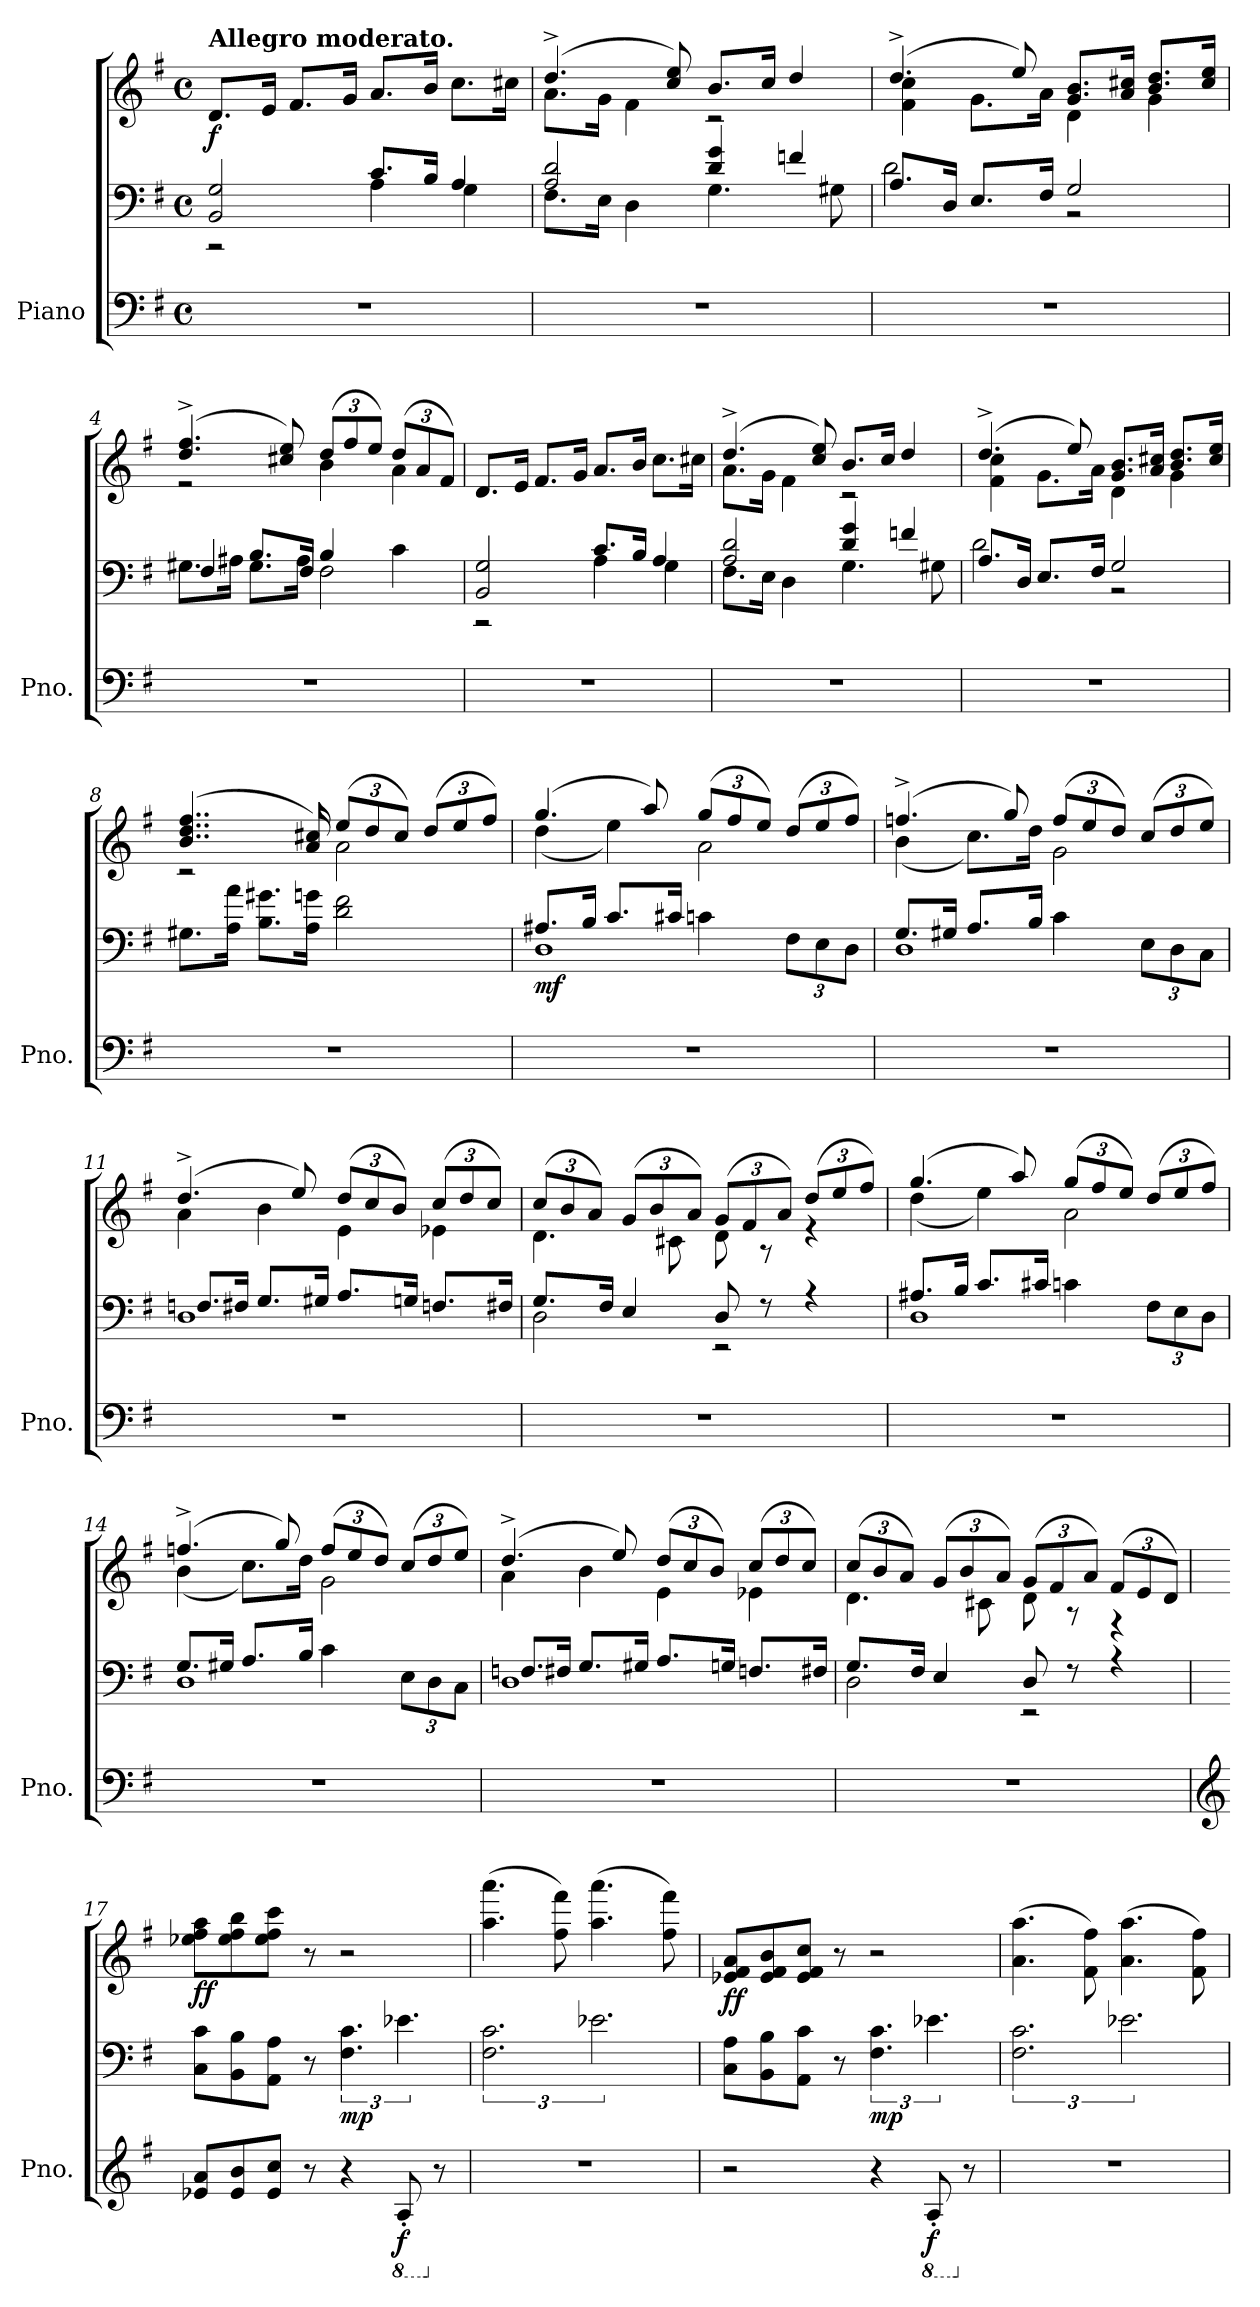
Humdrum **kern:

**kern	**kern	**kern	**dynam
*part1	*part1	*part1	*part1
*staff3	*staff2	*staff1	*staff1/2/3
*I"Piano	*	*	*
*I'Pno.	*	*	*
*clefF4	*clefF4	*clefG2	*
*k[f#]	*k[f#]	*k[f#]	*
*M4/4	*M4/4	*M4/4	*
*met(c)	*met(c)	*met(c)	*
*MM124	*MM124	*MM124	*
=1	=1	=1	=1
*	*^	*	*
!	!	!	!LO:TX:a:B:t=Allegro moderato.	!
!	!	!	!	!LO:DY:b
1r	2BB/ 2G/	2r	8.d/L	f
.	.	.	16e/Jk	.
.	.	.	8.f#/L	.
.	.	.	16g/Jk	.
.	8.c/L	4A\	8.a/L	.
.	16B/Jk	.	16b/Jk	.
.	4A/	4G\	8.cc\L	.
.	.	.	16cc#X\Jk	.
=2	=2	=2	=2	=2
*	*	*	*^	*
1r	8.F#\L	2A/ 2d/	(>4.dd^/	8.a\L	.
.	16E\Jk	.	.	16g\Jk	.
.	4D\	.	.	4f#\	.
.	.	.	8cc/ 8ee/)	.	.
.	4.G\	4d/ 4g/	8.b/L	2r	.
.	.	.	16cc/Jk	.	.
.	.	4fn/	4dd/	.	.
.	8G#X\	.	.	.	.
=3	=3	=3	=3	=3	=3
1r	8.A/L	2d\	(>4.dd^/	4f#\ 4cc\	.
.	16D/Jk	.	.	.	.
.	8.E/L	.	.	8.g\L	.
.	.	.	8ee/)	.	.
.	16F#/Jk	.	.	16a\Jk	.
.	2G/	2r	8.g/ 8.b/L	4d\	.
.	.	.	16a/ 16cc#X/Jk	.	.
.	.	.	8.b/ 8.dd/L	4g\	.
.	.	.	16cc#/ 16ee/Jk	.	.
=4	=4	=4	=4	=4	=4
1r	8.G#X\L	4F#/	(>4.dd/^ 4.ff#/^	2r	.
.	16A#X\Jk	.	.	.	.
.	8.B/L	8.G#\L	.	.	.
.	.	.	8cc#X/ 8ee/)	.	.
.	16F#/Jk	16A#\Jk	.	.	.
*	*	*	*Xbrackettup	*	*
.	2F#\	4B/	(>12dd/L	4b\	.
.	.	.	12ff#/	.	.
.	.	.	12ee/J)	.	.
.	.	4c\	(>12dd/L	4a\	.
.	.	.	12a/	.	.
.	.	.	12f#/J)	.	.
*	*	*	*v	*v	*
=5	=5	=5	=5	=5
1r	2BB/ 2G/	2r	8.d/L	.
.	.	.	16e/Jk	.
.	.	.	8.f#/L	.
.	.	.	16g/Jk	.
.	8.c/L	4A\	8.a/L	.
.	16B/Jk	.	16b/Jk	.
.	4A/	4G\	8.cc\L	.
.	.	.	16cc#X\Jk	.
!!LO:LB:g=z
=6	=6	=6	=6	=6
*	*	*	*^	*
1r	8.F#\L	2A/ 2d/	(>4.dd^/	8.a\L	.
.	16E\Jk	.	.	16g\Jk	.
.	4D\	.	.	4f#\	.
.	.	.	8cc/ 8ee/)	.	.
.	4.G\	4d/ 4g/	8.b/L	2r	.
.	.	.	16cc/Jk	.	.
.	.	4fn/	4dd/	.	.
.	8G#X\	.	.	.	.
=7	=7	=7	=7	=7	=7
1r	8.A/L	2d\	(>4.dd^/	4f#\ 4cc\	.
.	16D/Jk	.	.	.	.
.	8.E/L	.	.	8.g\L	.
.	.	.	8ee/)	.	.
.	16F#/Jk	.	.	16a\Jk	.
.	2G/	2r	8.g/ 8.b/L	4d\	.
.	.	.	16a/ 16cc#X/Jk	.	.
.	.	.	8.b/ 8.dd/L	4g\	.
.	.	.	16cc#/ 16ee/Jk	.	.
*	*v	*v	*	*	*
=8	=8	=8	=8	=8
1r	8.G#X\L	(>4..b/ 4..dd/ 4..ff#/	2r	.
.	16A\ 16a\Jk	.	.	.
.	8.B\ 8.g#X\L	.	.	.
.	16A\ 16gn\Jk	16a/ 16cc#X/)	.	.
.	2d\ 2f#\	(>12ee/L	2a\	.
.	.	12dd/	.	.
.	.	12cc#/J)	.	.
.	.	(>12dd/L	.	.
.	.	12ee/	.	.
.	.	12ff#/J)	.	.
=9	=9	=9	=9	=9
*	*^	*	*	*
!	!	!	!	!	!LO:DY:b=2
1r	1D	8.A#X/L	(>4.gg/	(<4dd\	mf
.	.	16B/Jk	.	.	.
.	.	8.c/L	.	4ee\)	.
.	.	.	8aa/)	.	.
.	.	16c#X/Jk	.	.	.
.	.	4cn\	(>12gg/L	2a\	.
.	.	.	12ff#/	.	.
.	.	.	12ee/J)	.	.
*	*	*Xbrackettup	*	*	*
.	.	12F#\L	(>12dd/L	.	.
.	.	12E\	12ee/	.	.
.	.	12D\J	12ff#/J)	.	.
!!LO:LB:g=z	!!
=10	=10	=10	=10	=10	=10
1r	1D	8.G/L	(>4.ffn^/	(<4b\	.
.	.	16G#X/Jk	.	.	.
.	.	8.A/L	.	8.cc\L)	.
.	.	.	8gg/)	.	.
.	.	16B/Jk	.	16dd\Jk	.
.	.	4c\	(>12ff/L	2g\	.
.	.	.	12ee/	.	.
.	.	.	12dd/J)	.	.
.	.	12E\L	(>12cc/L	.	.
.	.	12D\	12dd/	.	.
.	.	12C\J	12ee/J)	.	.
=11	=11	=11	=11	=11	=11
1r	1D	8.Fn/L	(>4.dd^/	4a\	.
.	.	16F#X/Jk	.	.	.
.	.	8.G/L	.	4b\	.
.	.	.	8ee/)	.	.
.	.	16G#X/Jk	.	.	.
.	.	8.A/L	(>12dd/L	4e\	.
.	.	.	12cc/	.	.
.	.	.	12b/J)	.	.
.	.	16Gn/Jk	.	.	.
.	.	8.Fn/L	(>12cc/L	4e-X\	.
.	.	.	12dd/	.	.
.	.	.	12cc/J)	.	.
.	.	16F#X/Jk	.	.	.
=12	=12	=12	=12	=12	=12
1r	2D\	8.G/L	(>12cc/L	4.d\	.
.	.	.	12b/	.	.
.	.	.	12a/J)	.	.
.	.	16F#/Jk	.	.	.
.	.	4E/	(>12g/L	.	.
.	.	.	12b/	.	.
.	.	.	.	8c#X\	.
.	.	.	12a/J)	.	.
.	8D/	2r	(>12g/L	8d\	.
.	.	.	12f#/	.	.
.	8r	.	.	8r	.
.	.	.	12a/J)	.	.
.	4r	.	(>12dd/L	4r	.
.	.	.	12ee/	.	.
.	.	.	12ff#/J)	.	.
=13	=13	=13	=13	=13	=13
1r	1D	8.A#X/L	(>4.gg/	(<4dd\	.
.	.	16B/Jk	.	.	.
.	.	8.c/L	.	4ee\)	.
.	.	.	8aa/)	.	.
.	.	16c#X/Jk	.	.	.
.	.	4cn\	(>12gg/L	2a\	.
.	.	.	12ff#/	.	.
.	.	.	12ee/J)	.	.
.	.	12F#\L	(>12dd/L	.	.
.	.	12E\	12ee/	.	.
.	.	12D\J	12ff#/J)	.	.
!!LO:LB:g=z	!!
=14	=14	=14	=14	=14	=14
1r	1D	8.G/L	(>4.ffn^/	(<4b\	.
.	.	16G#X/Jk	.	.	.
.	.	8.A/L	.	8.cc\L)	.
.	.	.	8gg/)	.	.
.	.	16B/Jk	.	16dd\Jk	.
.	.	4c\	(>12ff/L	2g\	.
.	.	.	12ee/	.	.
.	.	.	12dd/J)	.	.
.	.	12E\L	(>12cc/L	.	.
.	.	12D\	12dd/	.	.
.	.	12C\J	12ee/J)	.	.
=15	=15	=15	=15	=15	=15
1r	1D	8.Fn/L	(>4.dd^/	4a\	.
.	.	16F#X/Jk	.	.	.
.	.	8.G/L	.	4b\	.
.	.	.	8ee/)	.	.
.	.	16G#X/Jk	.	.	.
.	.	8.A/L	(>12dd/L	4e\	.
.	.	.	12cc/	.	.
.	.	.	12b/J)	.	.
.	.	16Gn/Jk	.	.	.
.	.	8.Fn/L	(>12cc/L	4e-X\	.
.	.	.	12dd/	.	.
.	.	.	12cc/J)	.	.
.	.	16F#X/Jk	.	.	.
=16	=16	=16	=16	=16	=16
1r	2D\	8.G/L	(>12cc/L	4.d\	.
.	.	.	12b/	.	.
.	.	.	12a/J)	.	.
.	.	16F#/Jk	.	.	.
.	.	4E/	(>12g/L	.	.
.	.	.	12b/	.	.
.	.	.	.	8c#X\	.
.	.	.	12a/J)	.	.
.	8D/	2r	(>12g/L	8d\	.
.	.	.	12f#/	.	.
.	8r	.	.	8r	.
.	.	.	12a/J)	.	.
.	4r	.	(>12f#/L	4r	.
.	.	.	12e/	.	.
.	.	.	12d/J)	.	.
*	*v	*v	*	*	*
*	*	*v	*v	*
=17	=17	=17	=17
*clefG2	*	*	*
!	!	!	!LO:DY:b
8e-X/ 8a/L	8C\ 8c\L	8ee-X\ 8ff#\ 8aa\L	ff
8e-/ 8b/	8BB\ 8B\	8ee-\ 8ff#\ 8bb\	.
8e-/ 8cc/J	8AA\ 8A\J	8ee-\ 8ff#\ 8ccc\J	.
8r	8r	8r	.
*	*brackettup	*	*
!	!	!	!LO:DY:b=2
4r	6.F#\ 6.c\	2r	mp
*8ba	*	*	*
!	!	!	!LO:DY:b=3
8AA'/	6.e-X\	.	f
*X8ba	*	*	*
8r	.	.	.
!!LO:LB:g=z
=18	=18	=18	=18
1r	3.F# 3.c	(>4.aa\ 4.aaa\	.
.	.	8ff#\ 8fff#\)	.
.	3.e-X	(>4.aa\ 4.aaa\	.
.	.	8ff#\ 8fff#\)	.
=19	=19	=19	=19
!	!	!	!LO:DY:b
2r	8C\ 8A\L	8e-X/ 8f#/ 8a/L	ff
.	8BB\ 8B\	8e-/ 8f#/ 8b/	.
.	8AA\ 8c\J	8e-/ 8f#/ 8cc/J	.
.	8r	8r	.
!	!	!	!LO:DY:b=2
4r	6.F#\ 6.c\	2r	mp
*8ba	*	*	*
!	!	!	!LO:DY:b=3
8AA'/	6.e-X\	.	f
*X8ba	*	*	*
8r	.	.	.
=20	=20	=20	=20
1r	3.F# 3.c	(>4.a\ 4.aa\	.
.	.	8f#\ 8ff#\)	.
.	3.e-X	(>4.a\ 4.aa\	.
.	.	8f#\ 8ff#\)	.
=	=	=	=
*-	*-	*-	*-
